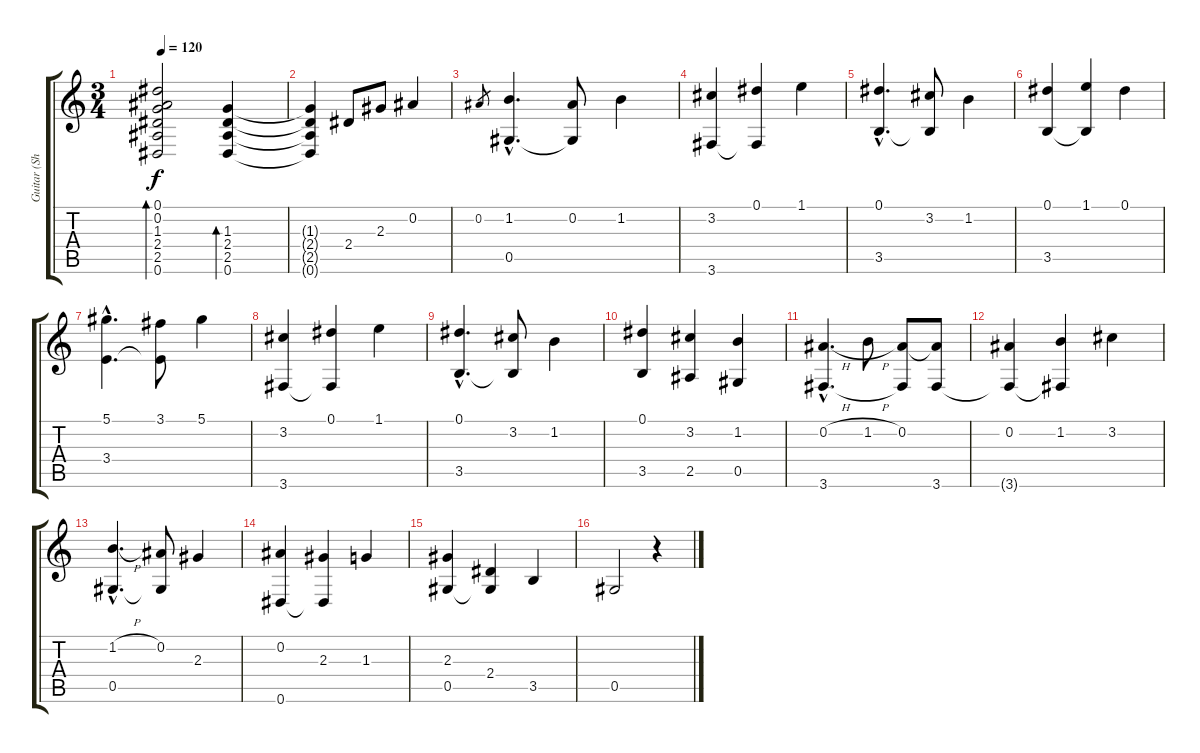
\track ("Guitar (SheJa)" "Guitar (Sh") {instrument acousticguitarsteel}
\staff {score tabs}
\tuning (Eb4 Bb3 Gb3 Db3 Ab2 Eb2) {hide}
\ts (3 4)
\tempo 120
\clef g2
\ks c
(0.1 0.2 1.3 2.4 2.5 0.6).2{bd 480 dy f instrument acousticguitarsteel} (1.3 2.4 2.5 0.6).4{bd 480} |
(1.3{t} 2.4{t} 2.5{t} 0.6{t}).4 2.4.8 2.3.8 0.2.4 |
0.2.8{gr} (1.2{hac} 0.5{hac}).4{d} (0.2 0.5{t}).8 1.2.4 |
(3.2 3.6).4 (0.1 3.6{t}).4 1.1.4 |
(0.1{hac} 3.5{hac}).4{d} (3.2 3.5{t}).8 1.2.4 |
(0.1 3.5).4 (1.1 3.5{t}).4 0.1.4 |
(5.1{hac} 3.4{hac}).4{d} (3.1 3.4{t}).8 5.1.4 |
(3.2 3.6).4 (0.1 3.6{t}).4 1.1.4 |
(0.1{hac} 3.5{hac}).4{d} (3.2 3.5{t}).8 1.2.4 |
(0.1 3.5).4 (3.2 2.5).4 (1.2 0.5).4 |
(0.2{h hac} 3.6{hac}).4{d} 1.2{h}.8 (0.2 3.6{t}).8 (0.2{t} 3.6).8 |
(0.2 3.6{t}).4 (1.2 3.6{t}).4 3.2.4 |
(1.2{h hac} 0.5{hac}).4{d} (0.2 0.5{t}).8 2.3.4 |
(0.2 0.6).4 (2.3 0.6{t}).4 1.3.4 |
(2.3 0.5).4 (2.4 0.5{t}).4 3.5.4 |
0.5.2 r.4
